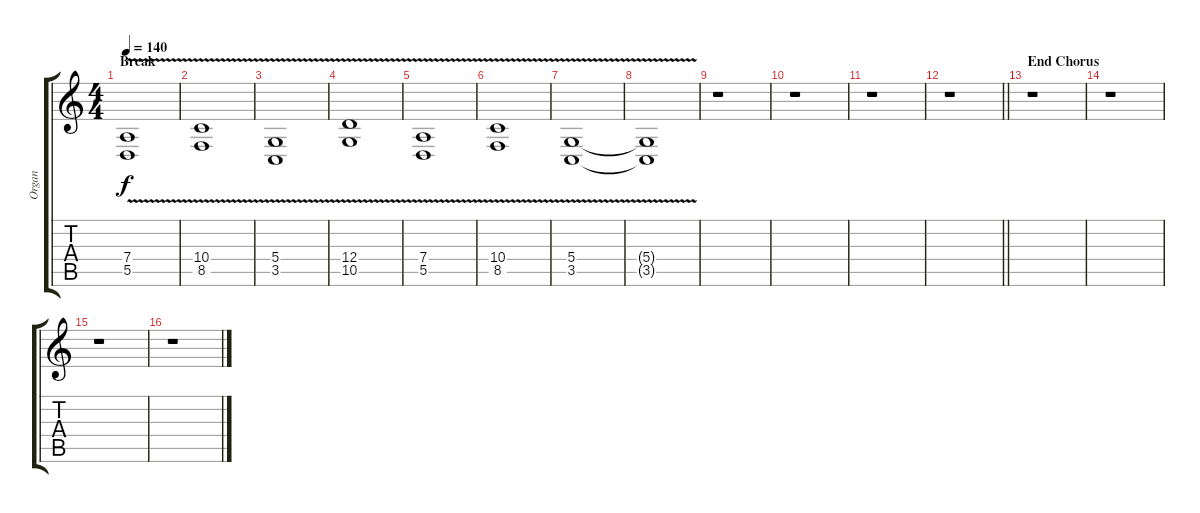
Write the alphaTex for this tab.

\track ("Organ" "Organ") {instrument lead2sawtooth}
\staff {score tabs}
\tuning (E4 B3 G3 D3 A2 E2) {hide}
\ts (4 4)
\section ("" "Break")
\tempo 140
\clef g2
\ks c
(7.4{v} 5.5{v}).1{dy f volume 8 instrument overdrivenguitar} |
(10.4{v} 8.5{v}).1 |
(5.4{v} 3.5{v}).1 |
(12.4{v} 10.5{v}).1 |
(7.4{v} 5.5{v}).1 |
(10.4{v} 8.5{v}).1 |
(5.4{v} 3.5{v}).1 |
(5.4{t} 3.5{t}).1 |
r.1 |
r.1 |
r.1 |
\barLineRight lightlight
r.1 |
\section ("" "End Chorus")
r.1 |
r.1 |
r.1 |
r.1
